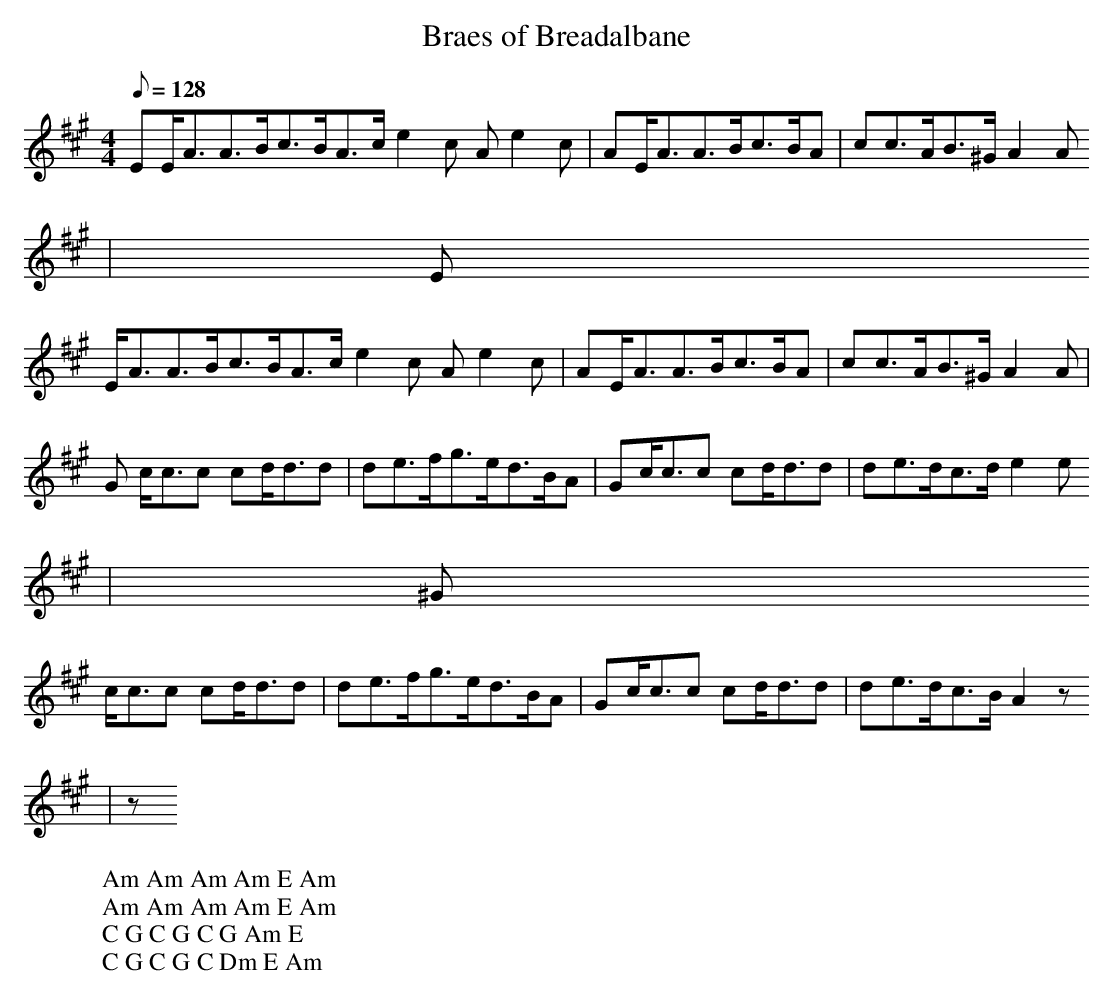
X:1
T:Braes of Breadalbane
M:4/4
L:1/8
Q:128
K:A
EE/A3/2A3/2B/c3/2B/A3/2c/e2c Ae2c|AE/A3/2A3/2B/c3/2B/A|cc3/2A/B3/2^G/A2A
|E
W:Am Am Am Am E Am
E/A3/2A3/2B/c3/2B/A3/2c/e2c Ae2c|AE/A3/2A3/2B/c3/2B/A|cc3/2A/B3/2^G/A2A|
G
W:Am Am Am Am E Am
c/c3/2c cd/d3/2d|de3/2f/g3/2e/d3/2B/A|Gc/c3/2c cd/d3/2d|de3/2d/c3/2d/e2e
|^G
W:C G C G C G Am E
c/c3/2c cd/d3/2d|de3/2f/g3/2e/d3/2B/A|Gc/c3/2c cd/d3/2d|de3/2d/c3/2B/A2z
|z
W:C G C G C Dm E Am
